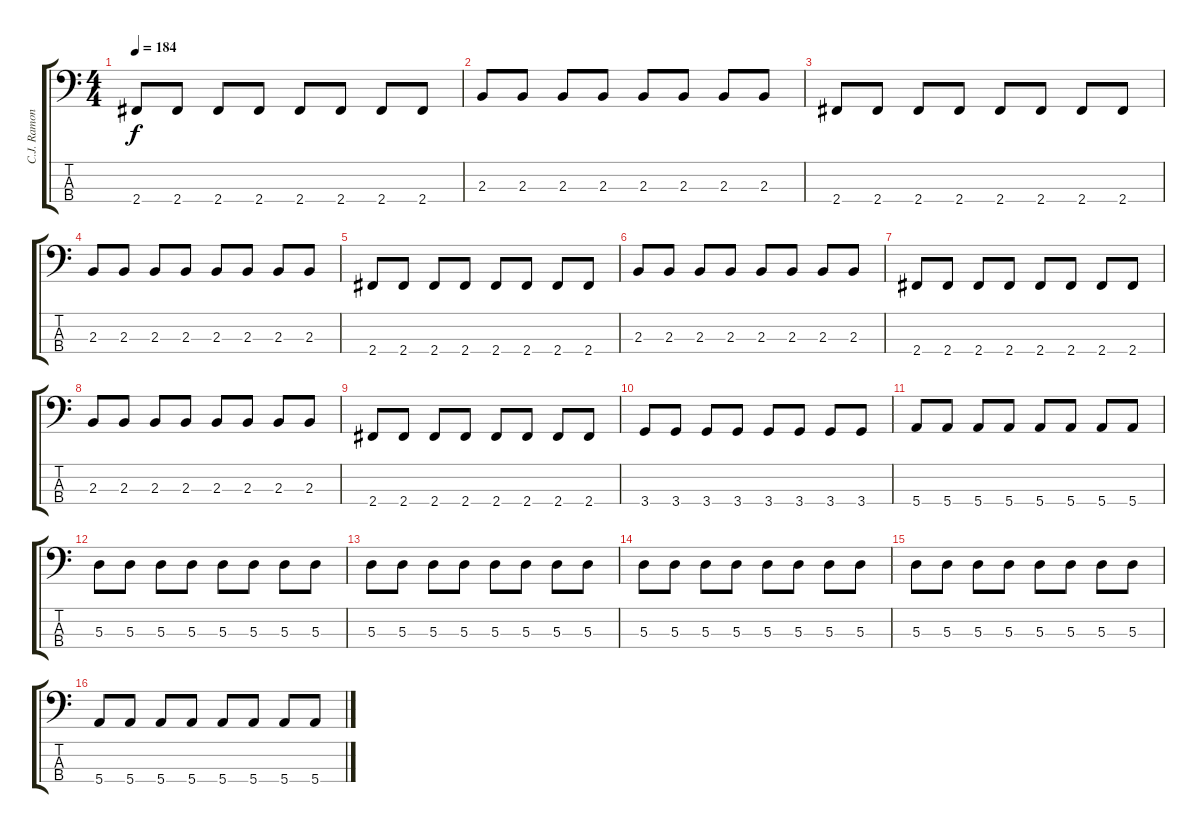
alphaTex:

\track ("C.J. Ramone" "C.J. Ramon") {instrument electricbasspick}
\staff {score tabs}
\tuning (G2 D2 A1 E1) {hide}
\ts (4 4)
\tempo 184
\clef f4
\ks c
2.4.8{dy f} 2.4.8 2.4.8 2.4.8 2.4.8 2.4.8 2.4.8 2.4.8 |
2.3.8 2.3.8 2.3.8 2.3.8 2.3.8 2.3.8 2.3.8 2.3.8 |
2.4.8 2.4.8 2.4.8 2.4.8 2.4.8 2.4.8 2.4.8 2.4.8 |
2.3.8 2.3.8 2.3.8 2.3.8 2.3.8 2.3.8 2.3.8 2.3.8 |
2.4.8 2.4.8 2.4.8 2.4.8 2.4.8 2.4.8 2.4.8 2.4.8 |
2.3.8 2.3.8 2.3.8 2.3.8 2.3.8 2.3.8 2.3.8 2.3.8 |
2.4.8 2.4.8 2.4.8 2.4.8 2.4.8 2.4.8 2.4.8 2.4.8 |
2.3.8 2.3.8 2.3.8 2.3.8 2.3.8 2.3.8 2.3.8 2.3.8 |
2.4.8 2.4.8 2.4.8 2.4.8 2.4.8 2.4.8 2.4.8 2.4.8 |
3.4.8 3.4.8 3.4.8 3.4.8 3.4.8 3.4.8 3.4.8 3.4.8 |
5.4.8 5.4.8 5.4.8 5.4.8 5.4.8 5.4.8 5.4.8 5.4.8 |
5.3.8 5.3.8 5.3.8 5.3.8 5.3.8 5.3.8 5.3.8 5.3.8 |
5.3.8 5.3.8 5.3.8 5.3.8 5.3.8 5.3.8 5.3.8 5.3.8 |
5.3.8 5.3.8 5.3.8 5.3.8 5.3.8 5.3.8 5.3.8 5.3.8 |
5.3.8 5.3.8 5.3.8 5.3.8 5.3.8 5.3.8 5.3.8 5.3.8 |
5.4.8 5.4.8 5.4.8 5.4.8 5.4.8 5.4.8 5.4.8 5.4.8
